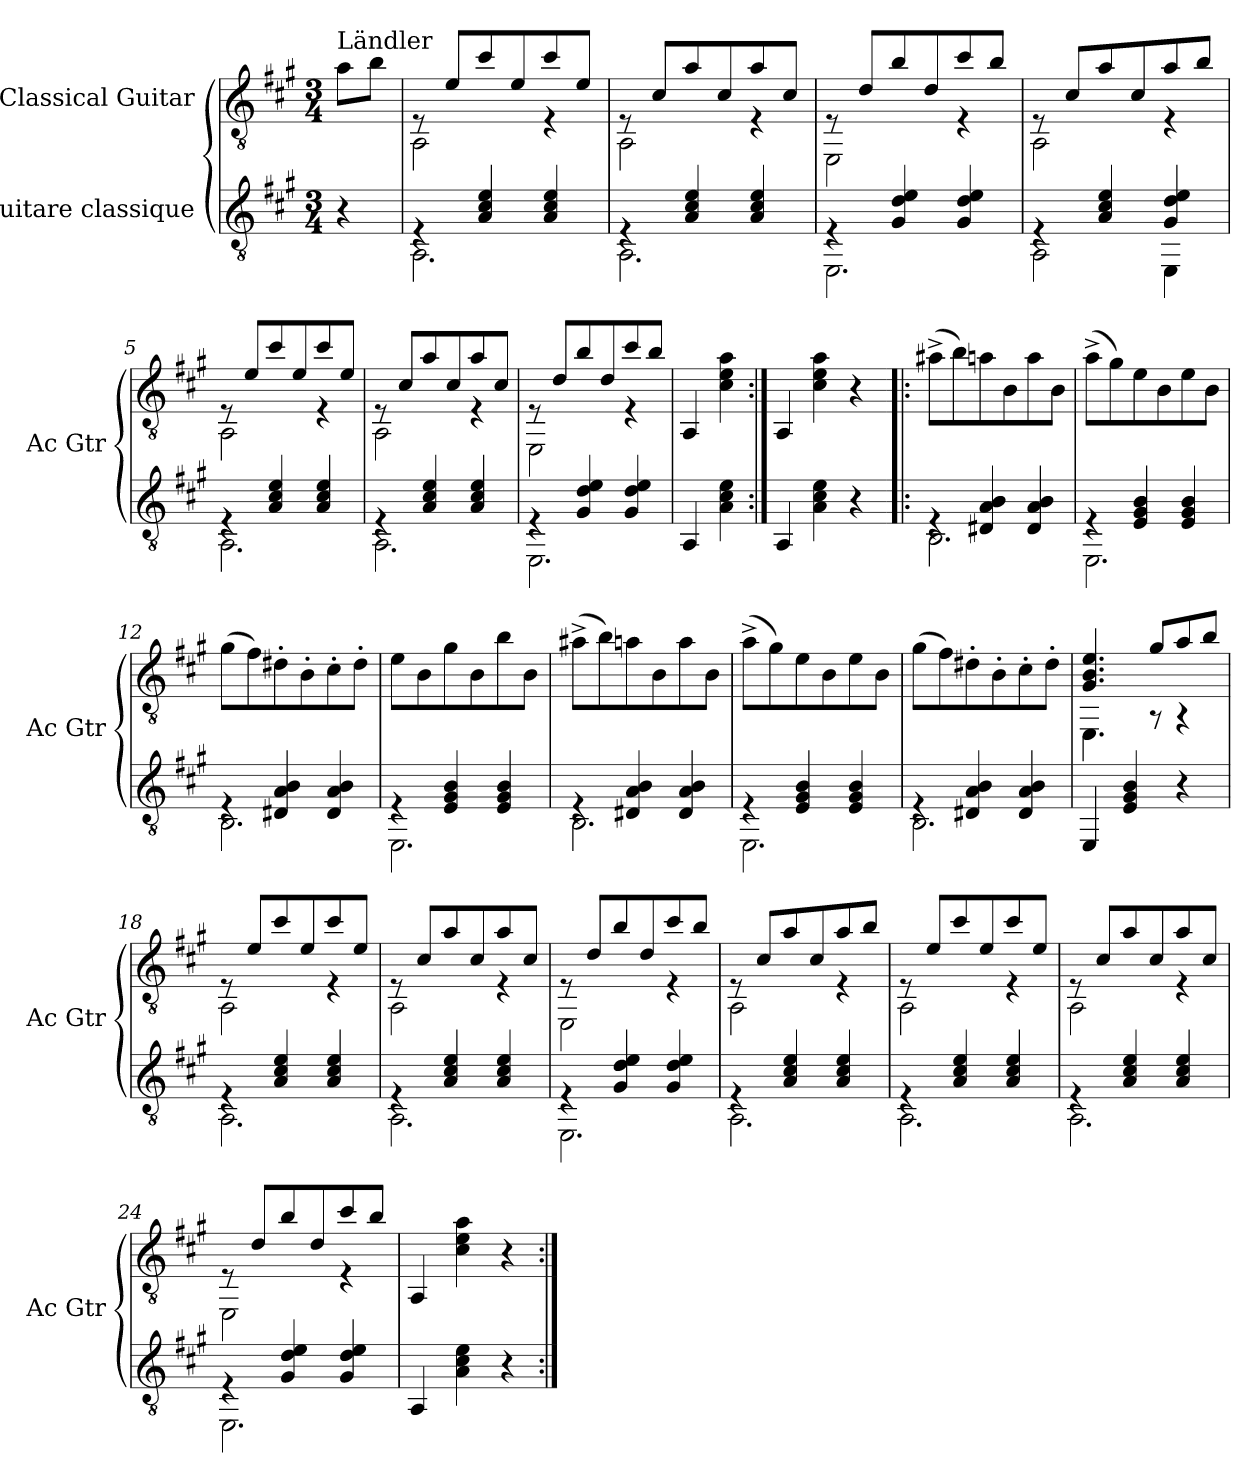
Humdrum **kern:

**kern	**kern
*part2	*part1
*staff2	*staff1
*I"Guitare classique	*I"Classical Guitar
*	*I'Ac Gtr
*clefGv2	*clefGv2
*k[f#c#g#]	*k[f#c#g#]
*M3/4	*M3/4
*MM120	*MM120
=	=
!	!LO:TX:a:t=Ländler
4r	8a\L
.	8b\J
=1	=1
*^	*^
4rE	2.AA\	8rE	2AA\
.	.	8e/L	.
4A/ 4c#/ 4e/	.	8cc#/	.
.	.	8e/	.
4A/ 4c#/ 4e/	.	8cc#/	4rE
.	.	8e/J	.
=2	=2	=2	=2
4rE	2.AA\	8rE	2AA\
.	.	8c#/L	.
4A/ 4c#/ 4e/	.	8a/	.
.	.	8c#/	.
4A/ 4c#/ 4e/	.	8a/	4rE
.	.	8c#/J	.
=3	=3	=3	=3
4rE	2.EE\	8rE	2EE\
.	.	8d/L	.
4G#/ 4d/ 4e/	.	8b/	.
.	.	8d/	.
4G#/ 4d/ 4e/	.	8cc#/	4rE
.	.	8b/J	.
=4	=4	=4	=4
4rE	2AA\	8rE	2AA\
.	.	8c#/L	.
4A/ 4c#/ 4e/	.	8a/	.
.	.	8c#/	.
4G#/ 4d/ 4e/	4EE\	8a/	4rE
.	.	8b/J	.
=5	=5	=5	=5
4rE	2.AA\	8rE	2AA\
.	.	8e/L	.
4A/ 4c#/ 4e/	.	8cc#/	.
.	.	8e/	.
4A/ 4c#/ 4e/	.	8cc#/	4rE
.	.	8e/J	.
!!LO:LB:g=z	!!
=6	=6	=6	=6
4rE	2.AA\	8rE	2AA\
.	.	8c#/L	.
4A/ 4c#/ 4e/	.	8a/	.
.	.	8c#/	.
4A/ 4c#/ 4e/	.	8a/	4rE
.	.	8c#/J	.
=7	=7	=7	=7
4rE	2.EE\	8rE	2EE\
.	.	8d/L	.
4G#/ 4d/ 4e/	.	8b/	.
.	.	8d/	.
4G#/ 4d/ 4e/	.	8cc#/	4rE
.	.	8b/J	.
*v	*v	*	*
*	*v	*v
=8	=8
4AA/	4AA/
4A\ 4c#\ 4e\	4c#\ 4e\ 4a\
=9:|!	=9:|!
4AA/	4AA/
4A\ 4c#\ 4e\	4c#\ 4e\ 4a\
4r	4r
=10!|:	=10!|:
*^	*
4rE	2.BB\	(>8a#X^\L
.	.	8b\)
4D#X/ 4A/ 4B/	.	8an\
.	.	8B\
4D#/ 4A/ 4B/	.	8a\
.	.	8B\J
=11	=11	=11
4rE	2.EE\	(>8a^\L
.	.	8g#\)
4E/ 4G#/ 4B/	.	8e\
.	.	8B\
4E/ 4G#/ 4B/	.	8e\
.	.	8B\J
!!LO:LB:g=z
=12	=12	=12
4rE	2.BB\	(>8g#\L
.	.	8f#\)
4D#X/ 4A/ 4B/	.	8d#X'\
.	.	8B'\
4D#/ 4A/ 4B/	.	8c#'\
.	.	8d#'\J
=13	=13	=13
4rE	2.EE\	8e\L
.	.	8B\
4E/ 4G#/ 4B/	.	8g#\
.	.	8B\
4E/ 4G#/ 4B/	.	8b\
.	.	8B\J
=14	=14	=14
4rE	2.BB\	(>8a#X^\L
.	.	8b\)
4D#X/ 4A/ 4B/	.	8an\
.	.	8B\
4D#/ 4A/ 4B/	.	8a\
.	.	8B\J
=15	=15	=15
4rE	2.EE\	(>8a^\L
.	.	8g#\)
4E/ 4G#/ 4B/	.	8e\
.	.	8B\
4E/ 4G#/ 4B/	.	8e\
.	.	8B\J
=16	=16	=16
4rE	2.BB\	(>8g#\L
.	.	8f#\)
4D#X/ 4A/ 4B/	.	8d#X'\
.	.	8B'\
4D#/ 4A/ 4B/	.	8c#'\
.	.	8d#'\J
*v	*v	*
=17	=17
*	*^
4EE/	4.G#/ 4.B/ 4.e/	4.EE\
4E/ 4G#/ 4B/	.	.
.	8g#/L	8r
4r	8a/	4r
.	8b/J	.
!!LO:LB:g=z	!!
=18	=18	=18
*^	*	*
4rE	2.AA\	8rE	2AA\
.	.	8e/L	.
4A/ 4c#/ 4e/	.	8cc#/	.
.	.	8e/	.
4A/ 4c#/ 4e/	.	8cc#/	4rE
.	.	8e/J	.
=19	=19	=19	=19
4rE	2.AA\	8rE	2AA\
.	.	8c#/L	.
4A/ 4c#/ 4e/	.	8a/	.
.	.	8c#/	.
4A/ 4c#/ 4e/	.	8a/	4rE
.	.	8c#/J	.
=20	=20	=20	=20
4rE	2.EE\	8rE	2EE\
.	.	8d/L	.
4G#/ 4d/ 4e/	.	8b/	.
.	.	8d/	.
4G#/ 4d/ 4e/	.	8cc#/	4rE
.	.	8b/J	.
=21	=21	=21	=21
4rE	2.AA\	8rE	2AA\
.	.	8c#/L	.
4A/ 4c#/ 4e/	.	8a/	.
.	.	8c#/	.
4A/ 4c#/ 4e/	.	8a/	4rE
.	.	8b/J	.
=22	=22	=22	=22
4rE	2.AA\	8rE	2AA\
.	.	8e/L	.
4A/ 4c#/ 4e/	.	8cc#/	.
.	.	8e/	.
4A/ 4c#/ 4e/	.	8cc#/	4rE
.	.	8e/J	.
=23	=23	=23	=23
4rE	2.AA\	8rE	2AA\
.	.	8c#/L	.
4A/ 4c#/ 4e/	.	8a/	.
.	.	8c#/	.
4A/ 4c#/ 4e/	.	8a/	4rE
.	.	8c#/J	.
!!LO:PB:g=z	!!
=24	=24	=24	=24
4rE	2.EE\	8rE	2EE\
.	.	8d/L	.
4G#/ 4d/ 4e/	.	8b/	.
.	.	8d/	.
4G#/ 4d/ 4e/	.	8cc#/	4rE
.	.	8b/J	.
*v	*v	*	*
*	*v	*v
=25	=25
4AA/	4AA/
4A\ 4c#\ 4e\	4c#\ 4e\ 4a\
4r	4r
=:|!	=:|!
*-	*-
